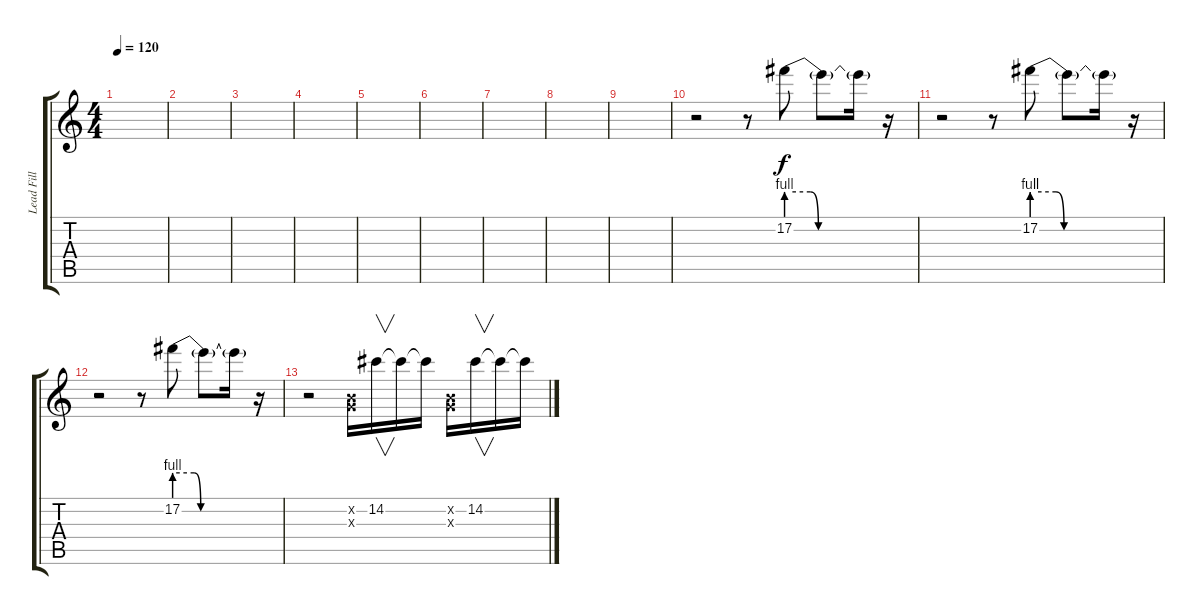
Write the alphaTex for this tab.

\track ("Lead Fill" "Lead Fill") {instrument distortionguitar}
\staff {score tabs}
\tuning (E4 B3 G3 D3 A2 E2) {hide}
\ts (4 4)
\tempo 120
\clef g2
\ks c
|
|
|
|
|
|
|
|
|
r.2{volume 16} r.8 17.2{be (custom 0 4 15 4 20 0 40 0 60 0)}.8 17.2{t}.8 17.2{t}.16 r.16 |
r.2 r.8 17.2{be (custom 0 4 15 4 20 0 40 0 60 0)}.8 17.2{t}.8 17.2{t}.16 r.16 |
r.2 r.8 17.2{be (custom 0 4 15 4 20 0 40 0 60 0)}.8 17.2{t}.8 17.2{t}.16 r.16 |
r.2 (0.2{x} 0.3{x}).16 14.2.16{v} 14.2{t}.16 14.2{t}.16 (0.2{x} 0.3{x}).16 14.2.16{v} 14.2{t}.16 14.2{t}.16
